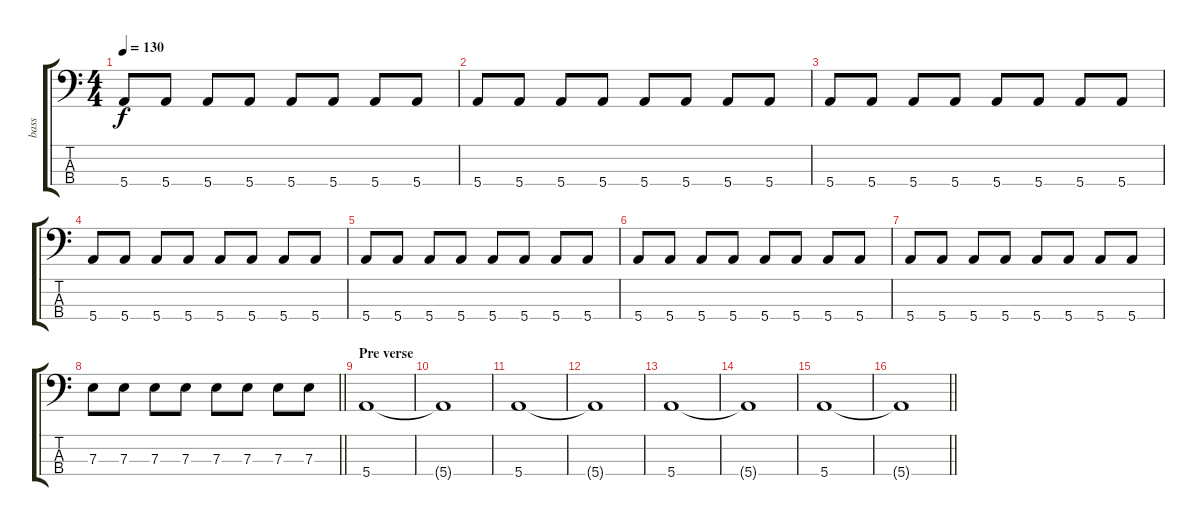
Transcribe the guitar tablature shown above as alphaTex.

\track ("bass" "bass") {instrument acousticguitarsteel}
\staff {score tabs}
\tuning (G2 D2 A1 E1) {hide}
\ts (4 4)
\tempo 130
\clef f4
\ks c
5.4.8{dy f} 5.4.8 5.4.8 5.4.8 5.4.8 5.4.8 5.4.8 5.4.8 |
5.4.8 5.4.8 5.4.8 5.4.8 5.4.8 5.4.8 5.4.8 5.4.8 |
5.4.8 5.4.8 5.4.8 5.4.8 5.4.8 5.4.8 5.4.8 5.4.8 |
5.4.8 5.4.8 5.4.8 5.4.8 5.4.8 5.4.8 5.4.8 5.4.8 |
5.4.8 5.4.8 5.4.8 5.4.8 5.4.8 5.4.8 5.4.8 5.4.8 |
5.4.8 5.4.8 5.4.8 5.4.8 5.4.8 5.4.8 5.4.8 5.4.8 |
5.4.8 5.4.8 5.4.8 5.4.8 5.4.8 5.4.8 5.4.8 5.4.8 |
\barLineRight lightlight
7.3.8 7.3.8 7.3.8 7.3.8 7.3.8 7.3.8 7.3.8 7.3.8 |
\section ("" "Pre verse")
5.4.1 |
5.4{t}.1 |
5.4.1 |
5.4{t}.1 |
5.4.1 |
5.4{t}.1 |
5.4.1 |
\barLineRight lightlight
5.4{t}.1
